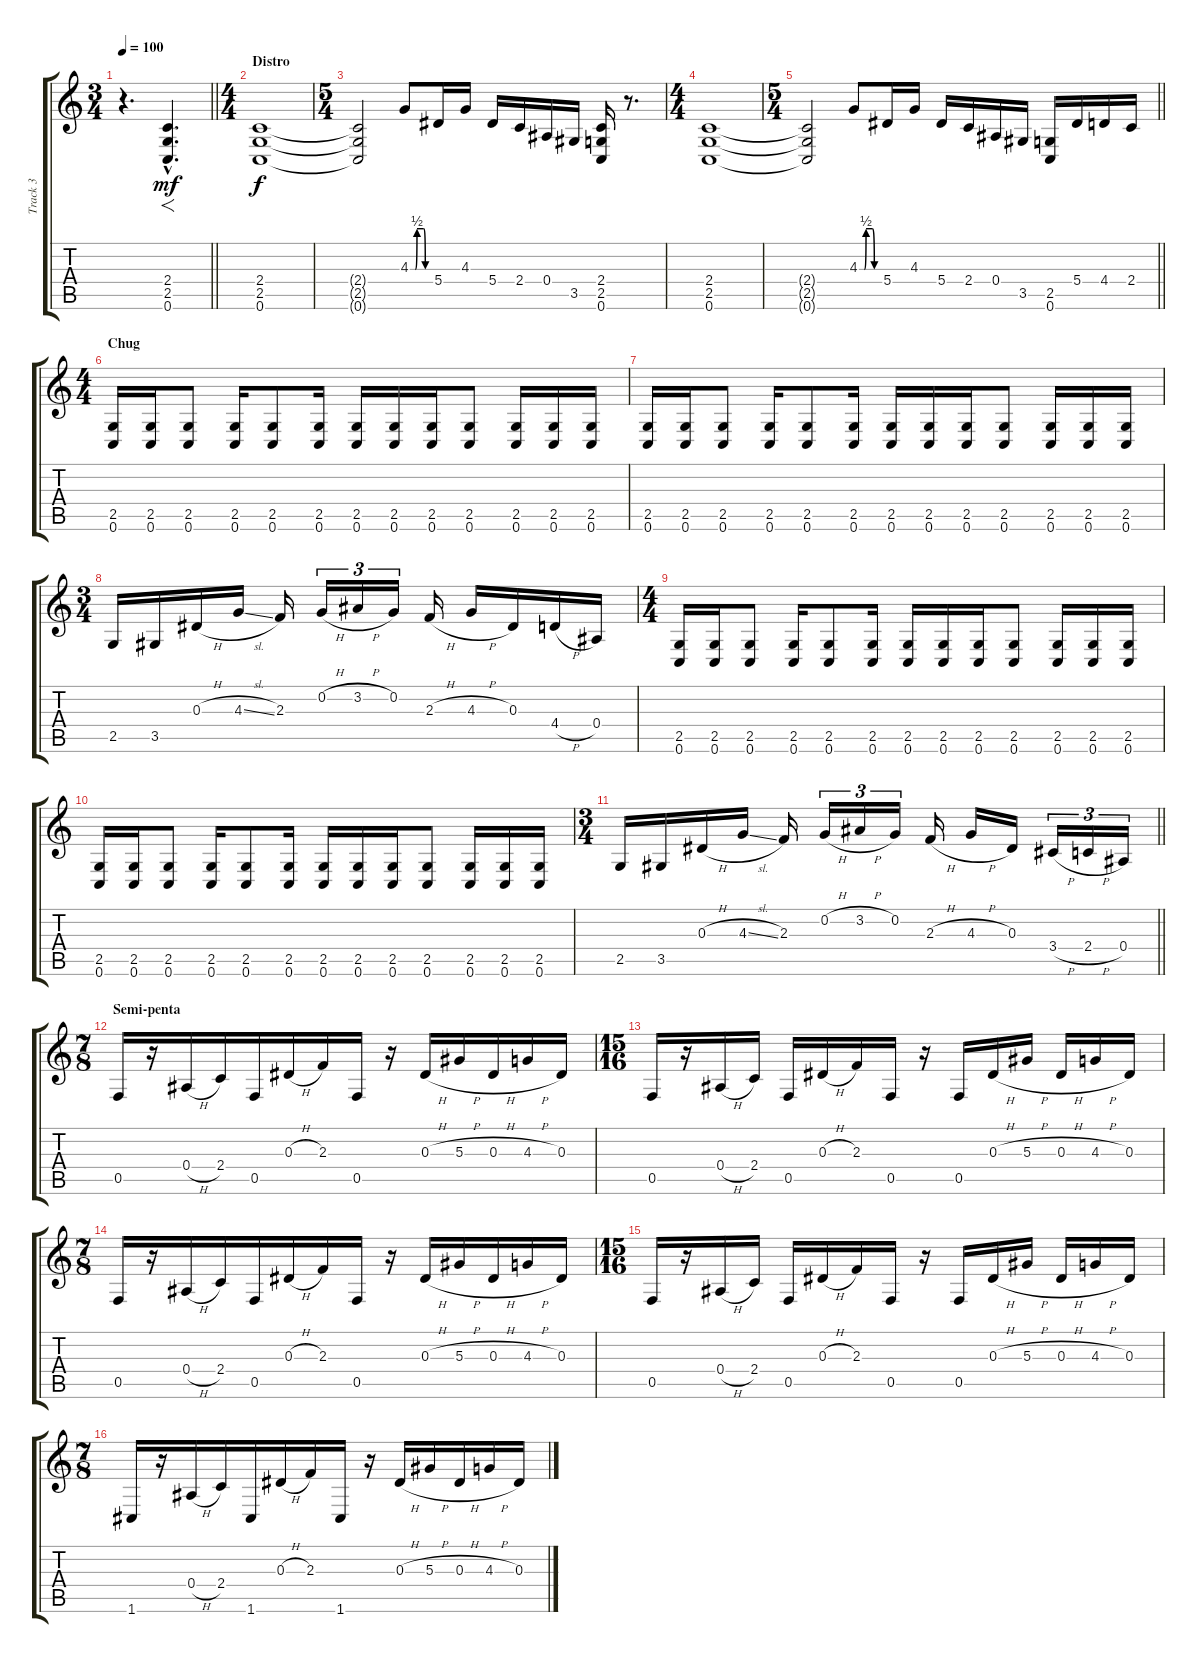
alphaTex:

\track ("Track 3" "Track 3") {instrument overdrivenguitar}
\staff {score tabs}
\tuning (C4 G3 Eb3 Bb2 F2 C2) {hide}
\ts (3 4)
\tempo 100
\clef g2
\barLineRight lightlight
\ks c
r.4{d dy f} (2.4{hac} 2.5{hac} 0.6{hac}).4{f d dy mf} |
\ts (4 4)
\section ("" "Distro")
(2.4 2.5 0.6).1{dy f} |
\ts (5 4)
(2.4{t} 2.5{t} 0.6{t}).2 4.3{be (custom 0 0 15 0 20 2 40 2 45 0 60 0)}.8 5.4.16 4.3.16 5.4.16 2.4.16 0.4.16 3.5.16 (2.4 2.5 0.6).16 r.8{d} |
\ts (4 4)
(2.4 2.5 0.6).1 |
\ts (5 4)
\barLineRight lightlight
(2.4{t} 2.5{t} 0.6{t}).2 4.3{be (custom 0 0 15 0 20 2 39 2 45 0 60 0)}.8 5.4.16 4.3.16 5.4.16 2.4.16 0.4.16 3.5.16 (2.5 0.6).16 5.4.16 4.4.16 2.4.16 |
\ts (4 4)
\section ("" "Chug")
(2.5 0.6).16 (2.5 0.6).16 (2.5 0.6).8 (2.5 0.6).16 (2.5 0.6).8 (2.5 0.6).16 (2.5 0.6).16 (2.5 0.6).16 (2.5 0.6).16 (2.5 0.6).8 (2.5 0.6).16 (2.5 0.6).16 (2.5 0.6).16 |
(2.5 0.6).16 (2.5 0.6).16 (2.5 0.6).8 (2.5 0.6).16 (2.5 0.6).8 (2.5 0.6).16 (2.5 0.6).16 (2.5 0.6).16 (2.5 0.6).16 (2.5 0.6).8 (2.5 0.6).16 (2.5 0.6).16 (2.5 0.6).16 |
\ts (3 4)
2.5.16 3.5.16 0.3{h}.16 4.3{sl}.16 2.3.16 0.2{h}.16{tu (3 2)} 3.2{h}.16{tu (3 2)} 0.2.16{tu (3 2)} 2.3{h}.16 4.3{h}.16 0.3.16 4.4{h}.16 0.4.16 |
\ts (4 4)
(2.5 0.6).16 (2.5 0.6).16 (2.5 0.6).8 (2.5 0.6).16 (2.5 0.6).8 (2.5 0.6).16 (2.5 0.6).16 (2.5 0.6).16 (2.5 0.6).16 (2.5 0.6).8 (2.5 0.6).16 (2.5 0.6).16 (2.5 0.6).16 |
(2.5 0.6).16 (2.5 0.6).16 (2.5 0.6).8 (2.5 0.6).16 (2.5 0.6).8 (2.5 0.6).16 (2.5 0.6).16 (2.5 0.6).16 (2.5 0.6).16 (2.5 0.6).8 (2.5 0.6).16 (2.5 0.6).16 (2.5 0.6).16 |
\ts (3 4)
\barLineRight lightlight
2.5.16 3.5.16 0.3{h}.16 4.3{sl}.16 2.3.16 0.2{h}.16{tu (3 2)} 3.2{h}.16{tu (3 2)} 0.2.16{tu (3 2)} 2.3{h}.16 4.3{h}.16 0.3.16 3.4{h}.16{tu (3 2)} 2.4{h}.16{tu (3 2)} 0.4.16{tu (3 2)} |
\ts (7 8)
\section ("" "Semi-penta")
0.5.16 r.16 0.4{h}.16 2.4.16 0.5.16 0.3{h}.16 2.3.16 0.5.16 r.16 0.3{h}.16 5.3{h}.16 0.3{h}.16 4.3{h}.16 0.3.16 |
\ts (15 16)
0.5.16 r.16 0.4{h}.16 2.4.16 0.5.16 0.3{h}.16 2.3.16 0.5.16 r.16 0.5.16 0.3{h}.16 5.3{h}.16 0.3{h}.16 4.3{h}.16 0.3.16 |
\ts (7 8)
0.5.16 r.16 0.4{h}.16 2.4.16 0.5.16 0.3{h}.16 2.3.16 0.5.16 r.16 0.3{h}.16 5.3{h}.16 0.3{h}.16 4.3{h}.16 0.3.16 |
\ts (15 16)
0.5.16 r.16 0.4{h}.16 2.4.16 0.5.16 0.3{h}.16 2.3.16 0.5.16 r.16 0.5.16 0.3{h}.16 5.3{h}.16 0.3{h}.16 4.3{h}.16 0.3.16 |
\ts (7 8)
1.6.16 r.16 0.4{h}.16 2.4.16 1.6.16 0.3{h}.16 2.3.16 1.6.16 r.16 0.3{h}.16 5.3{h}.16 0.3{h}.16 4.3{h}.16 0.3.16
